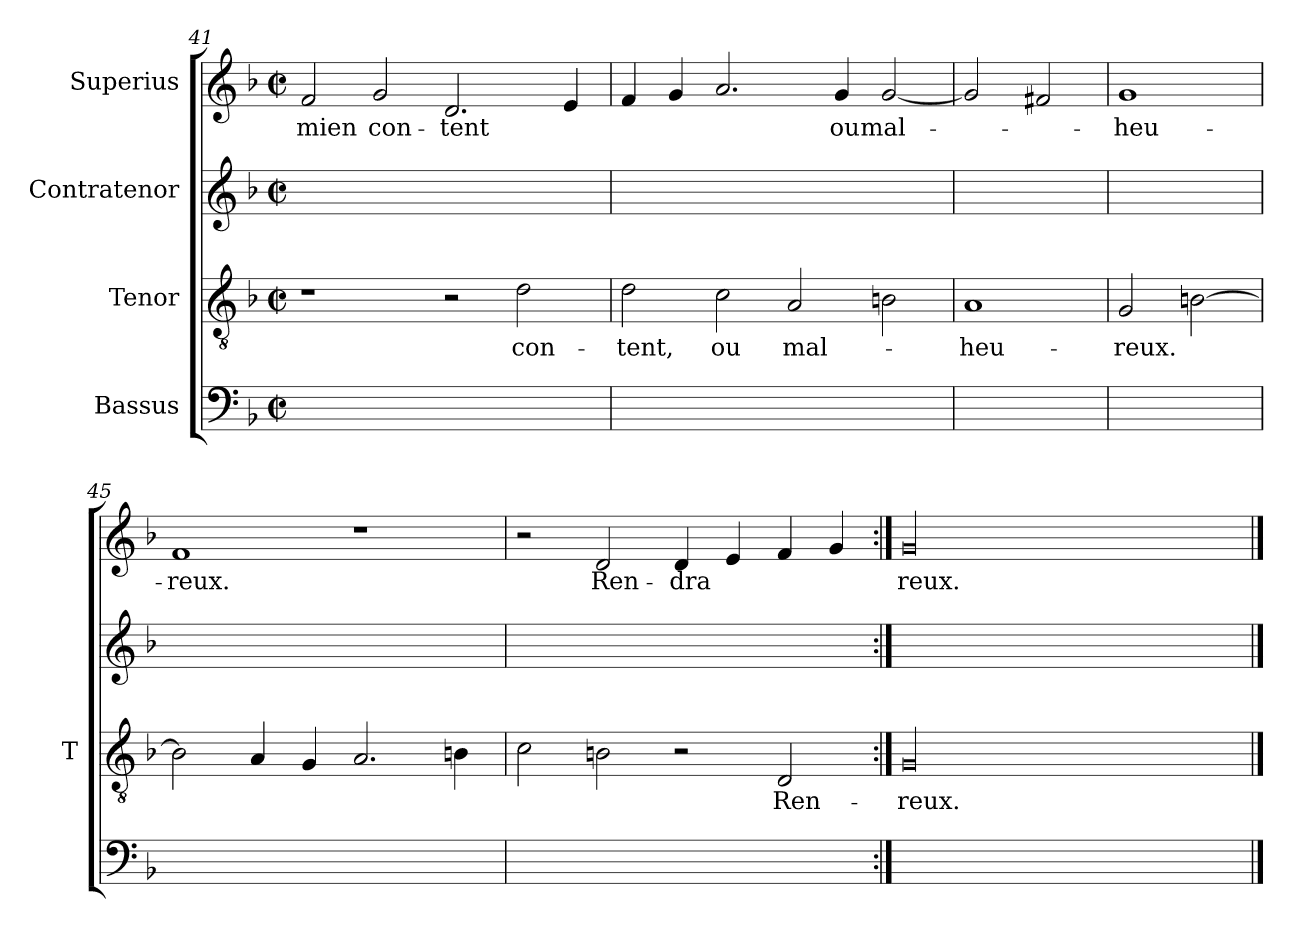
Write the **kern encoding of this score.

**kern	**kern	**text	**kern	**kern	**text
*part4	*part3	*part3	*part2	*part1	*part1
*staff4	*staff3	*staff3	*staff2	*staff1	*staff1
*I"Bassus	*I"Tenor	*	*I"Contratenor	*I"Superius	*
*	*I'T	*	*	*	*
*clefF4	*clefGv2	*	*clefG2	*clefG2	*
*k[b-]	*k[b-]	*	*k[b-]	*k[b-]	*
*F:	*F:	*	*F:	*F:	*
*M2/2	*M2/2	*	*M2/2	*M2/2	*
*met(c|)	*met(c|)	*	*met(c|)	*met(c|)	*
=41	=41	=41	=41	=41	=41
1ryy	1r	.	1ryy	2f	-mien
.	.	.	.	2g	con-
1ryy	2r	.	1ryy	2.d	-tent
.	2d	con-	.	.	.
.	.	.	.	4e	.
=42	=42	=42	=42	=42	=42
1ryy	2d	-tent,	1ryy	4f	.
.	.	.	.	4g	.
.	2c	-ou	.	2.a	.
1ryy	2A	mal-	1ryy	.	.
.	.	.	.	4g	-ou
.	2B	.	.	[2g	mal-
=43	=43	=43	=43	=43	=43
1ryy	1A	heu-	1ryy	2g]	.
.	.	.	.	2f#X	.
=44	=44	=44	=44	=44	=44
1ryy	2G	-reux.	1ryy	1g	heu-
.	[2B	.	.	.	.
=45	=45	=45	=45	=45	=45
1ryy	2B]	.	1ryy	1f	-reux.
.	4A	.	.	.	.
.	4G	.	.	.	.
1ryy	2.A	.	1ryy	1r	.
.	4B	.	.	.	.
=46	=46	=46	=46	=46	=46
1ryy	2c	.	1ryy	2r	.
.	2B	.	.	2d	Ren-
1ryy	2r	.	1ryy	4d	-dra
.	.	.	.	4e	.
.	2D	Ren-	.	4f	.
.	.	.	.	4g	.
!!LO:PB:g=z
=47:|!	=47:|!	=47:|!	=47:|!	=47:|!	=47:|!
1ryy	00G	-reux.	1ryy	00g	-reux.
0.ryy	.	.	0.ryy	.	.
==	==	==	==	==	==
*-	*-	*-	*-	*-	*-
